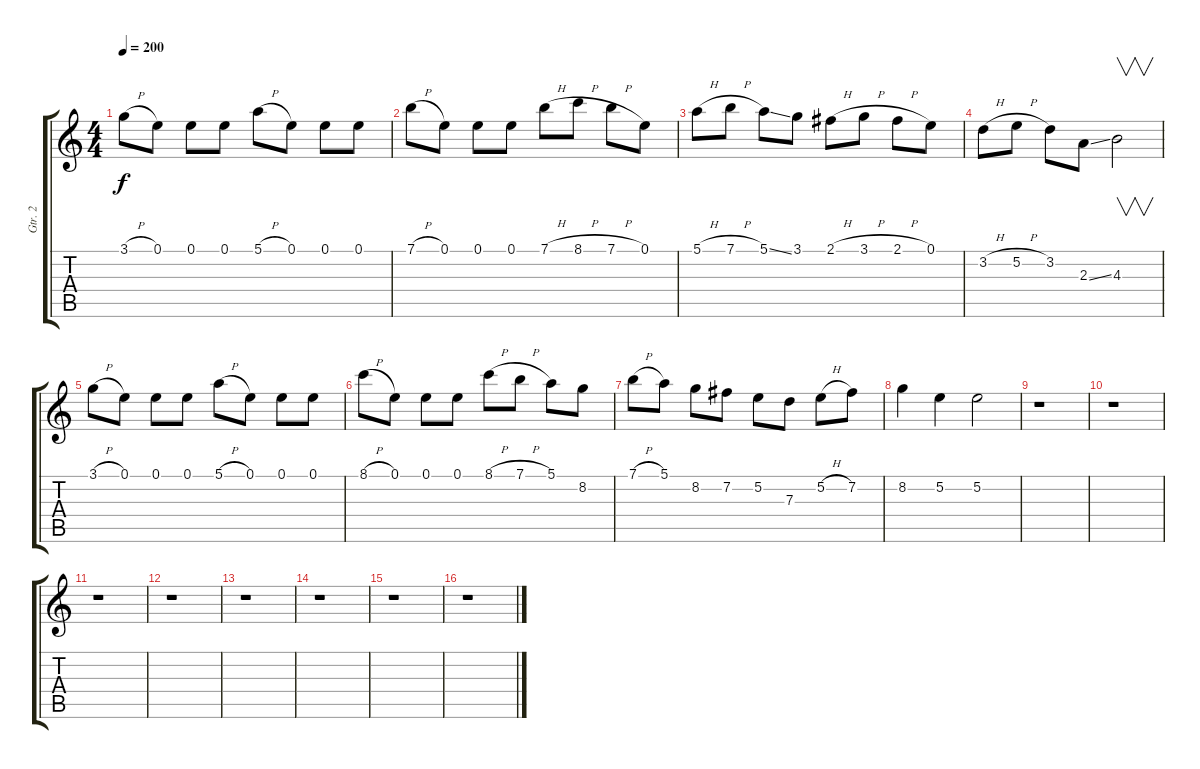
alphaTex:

\track ("Gtr. 2" "Gtr. 2") {instrument distortionguitar}
\staff {score tabs}
\tuning (E4 B3 G3 D3 A2 E2) {hide}
\ts (4 4)
\tempo 200
\clef g2
\ks c
3.1{h}.8{dy f} 0.1.8 0.1.8 0.1.8 5.1{h}.8 0.1.8 0.1.8 0.1.8 |
7.1{h}.8 0.1.8 0.1.8 0.1.8 7.1{h}.8 8.1{h}.8 7.1{h}.8 0.1.8 |
5.1{h}.8 7.1{h}.8 5.1{ss}.8 3.1.8 2.1{h}.8 3.1{h}.8 2.1{h}.8 0.1.8 |
3.2{h}.8 5.2{h}.8 3.2.8 2.3{ss}.8 4.3.2{v} |
3.1{h}.8 0.1.8 0.1.8 0.1.8 5.1{h}.8 0.1.8 0.1.8 0.1.8 |
8.1{h}.8 0.1.8 0.1.8 0.1.8 8.1{h}.8 7.1{h}.8 5.1.8 8.2.8 |
7.1{h}.8 5.1.8 8.2.8 7.2.8 5.2.8 7.3.8 5.2{h}.8 7.2.8 |
8.2.4 5.2.4 5.2.2 |
r.1 |
r.1 |
r.1 |
r.1 |
r.1 |
r.1 |
r.1 |
r.1
